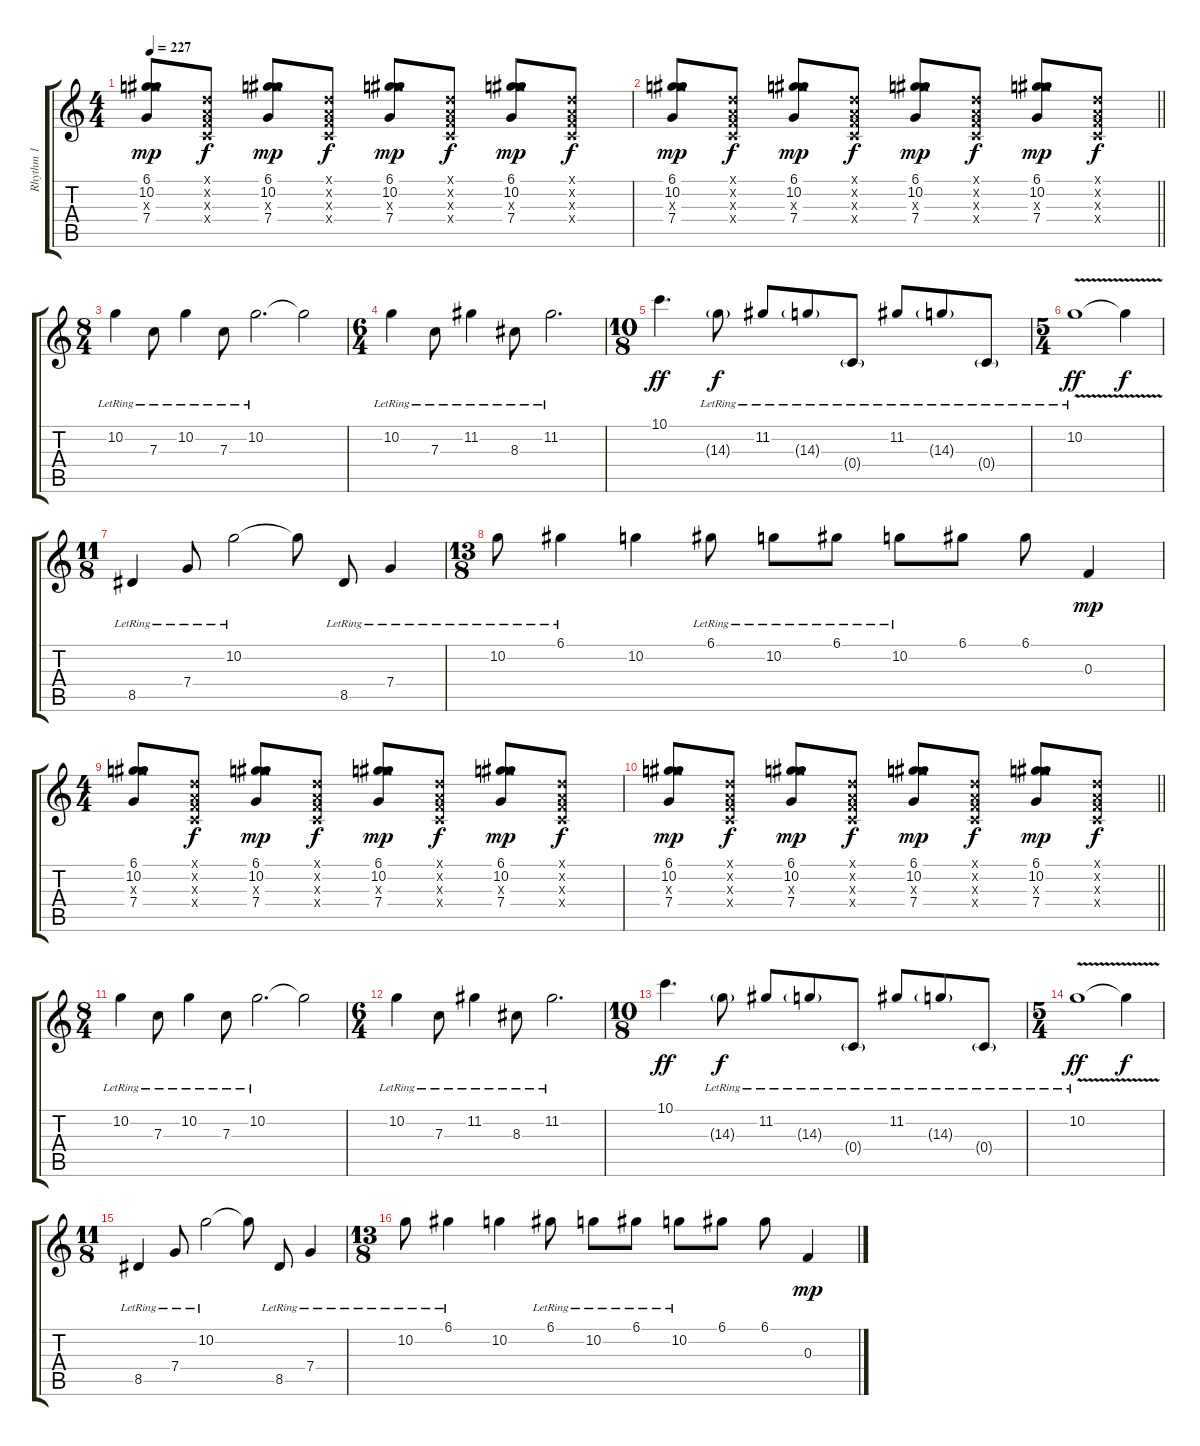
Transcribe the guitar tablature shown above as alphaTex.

\track ("Rhythm 1" "Rhythm 1") {instrument distortionguitar}
\staff {score tabs}
\tuning (D4 A3 F3 C3 G2 D2) {hide}
\ts (4 4)
\tempo 227
\clef g2
\ks c
(6.1 10.2 14.3{x} 7.4).8{dy mp} (0.1{x} 0.2{x} 0.3{x} 0.4{x}).8{dy f} (6.1 10.2 14.3{x} 7.4).8{dy mp} (0.1{x} 0.2{x} 0.3{x} 0.4{x}).8{dy f} (6.1 10.2 14.3{x} 7.4).8{dy mp} (0.1{x} 0.2{x} 0.3{x} 0.4{x}).8{dy f} (6.1 10.2 14.3{x} 7.4).8{dy mp} (0.1{x} 0.2{x} 0.3{x} 0.4{x}).8{dy f} |
\barLineRight lightlight
(6.1 10.2 14.3{x} 7.4).8{dy mp} (0.1{x} 0.2{x} 0.3{x} 0.4{x}).8{dy f} (6.1 10.2 14.3{x} 7.4).8{dy mp} (0.1{x} 0.2{x} 0.3{x} 0.4{x}).8{dy f} (6.1 10.2 14.3{x} 7.4).8{dy mp} (0.1{x} 0.2{x} 0.3{x} 0.4{x}).8{dy f} (6.1 10.2 14.3{x} 7.4).8{dy mp} (0.1{x} 0.2{x} 0.3{x} 0.4{x}).8{dy f} |
\ts (8 4)
\section ("" "")
10.2{lr}.4 7.3{lr}.8 10.2{lr}.4 7.3{lr}.8 10.2{lr}.2{d} 10.2{t}.2 |
\ts (6 4)
10.2{lr}.4 7.3{lr}.8 11.2{lr}.4 8.3{lr}.8 11.2{lr}.2{d} |
\ts (10 8)
10.1.4{d dy ff} 14.3{g lr}.8{dy f} 11.2{lr}.8 14.3{g lr}.8 0.4{g lr}.8 11.2{lr}.8 14.3{g lr}.8 0.4{g lr}.8 |
\ts (5 4)
10.2{v lr}.1{dy ff} 10.2{t}.4{dy f} |
\ts (11 8)
8.5{lr}.4 7.4{lr}.8 10.2{lr}.2 10.2{t}.8 8.5{lr}.8 7.4{lr}.4 |
\ts (13 8)
10.2{lr}.8 6.1{lr}.4 10.2.4 6.1{lr}.8 10.2{lr}.8 6.1{lr}.8 10.2{lr}.8 6.1.8 6.1.8 0.3.4{dy mp} |
\ts (4 4)
(6.1 10.2 14.3{x} 7.4).8 (0.1{x} 0.2{x} 0.3{x} 0.4{x}).8{dy f} (6.1 10.2 14.3{x} 7.4).8{dy mp} (0.1{x} 0.2{x} 0.3{x} 0.4{x}).8{dy f} (6.1 10.2 14.3{x} 7.4).8{dy mp} (0.1{x} 0.2{x} 0.3{x} 0.4{x}).8{dy f} (6.1 10.2 14.3{x} 7.4).8{dy mp} (0.1{x} 0.2{x} 0.3{x} 0.4{x}).8{dy f} |
\barLineRight lightlight
(6.1 10.2 14.3{x} 7.4).8{dy mp} (0.1{x} 0.2{x} 0.3{x} 0.4{x}).8{dy f} (6.1 10.2 14.3{x} 7.4).8{dy mp} (0.1{x} 0.2{x} 0.3{x} 0.4{x}).8{dy f} (6.1 10.2 14.3{x} 7.4).8{dy mp} (0.1{x} 0.2{x} 0.3{x} 0.4{x}).8{dy f} (6.1 10.2 14.3{x} 7.4).8{dy mp} (0.1{x} 0.2{x} 0.3{x} 0.4{x}).8{dy f} |
\ts (8 4)
\section ("" "")
10.2{lr}.4 7.3{lr}.8 10.2{lr}.4 7.3{lr}.8 10.2{lr}.2{d} 10.2{t}.2 |
\ts (6 4)
10.2{lr}.4 7.3{lr}.8 11.2{lr}.4 8.3{lr}.8 11.2{lr}.2{d} |
\ts (10 8)
10.1.4{d dy ff} 14.3{g lr}.8{dy f} 11.2{lr}.8 14.3{g lr}.8 0.4{g lr}.8 11.2{lr}.8 14.3{g lr}.8 0.4{g lr}.8 |
\ts (5 4)
10.2{v lr}.1{dy ff} 10.2{t}.4{dy f} |
\ts (11 8)
8.5{lr}.4 7.4{lr}.8 10.2{lr}.2 10.2{t}.8 8.5{lr}.8 7.4{lr}.4 |
\ts (13 8)
10.2{lr}.8 6.1{lr}.4 10.2.4 6.1{lr}.8 10.2{lr}.8 6.1{lr}.8 10.2{lr}.8 6.1.8 6.1.8 0.3.4{dy mp}
